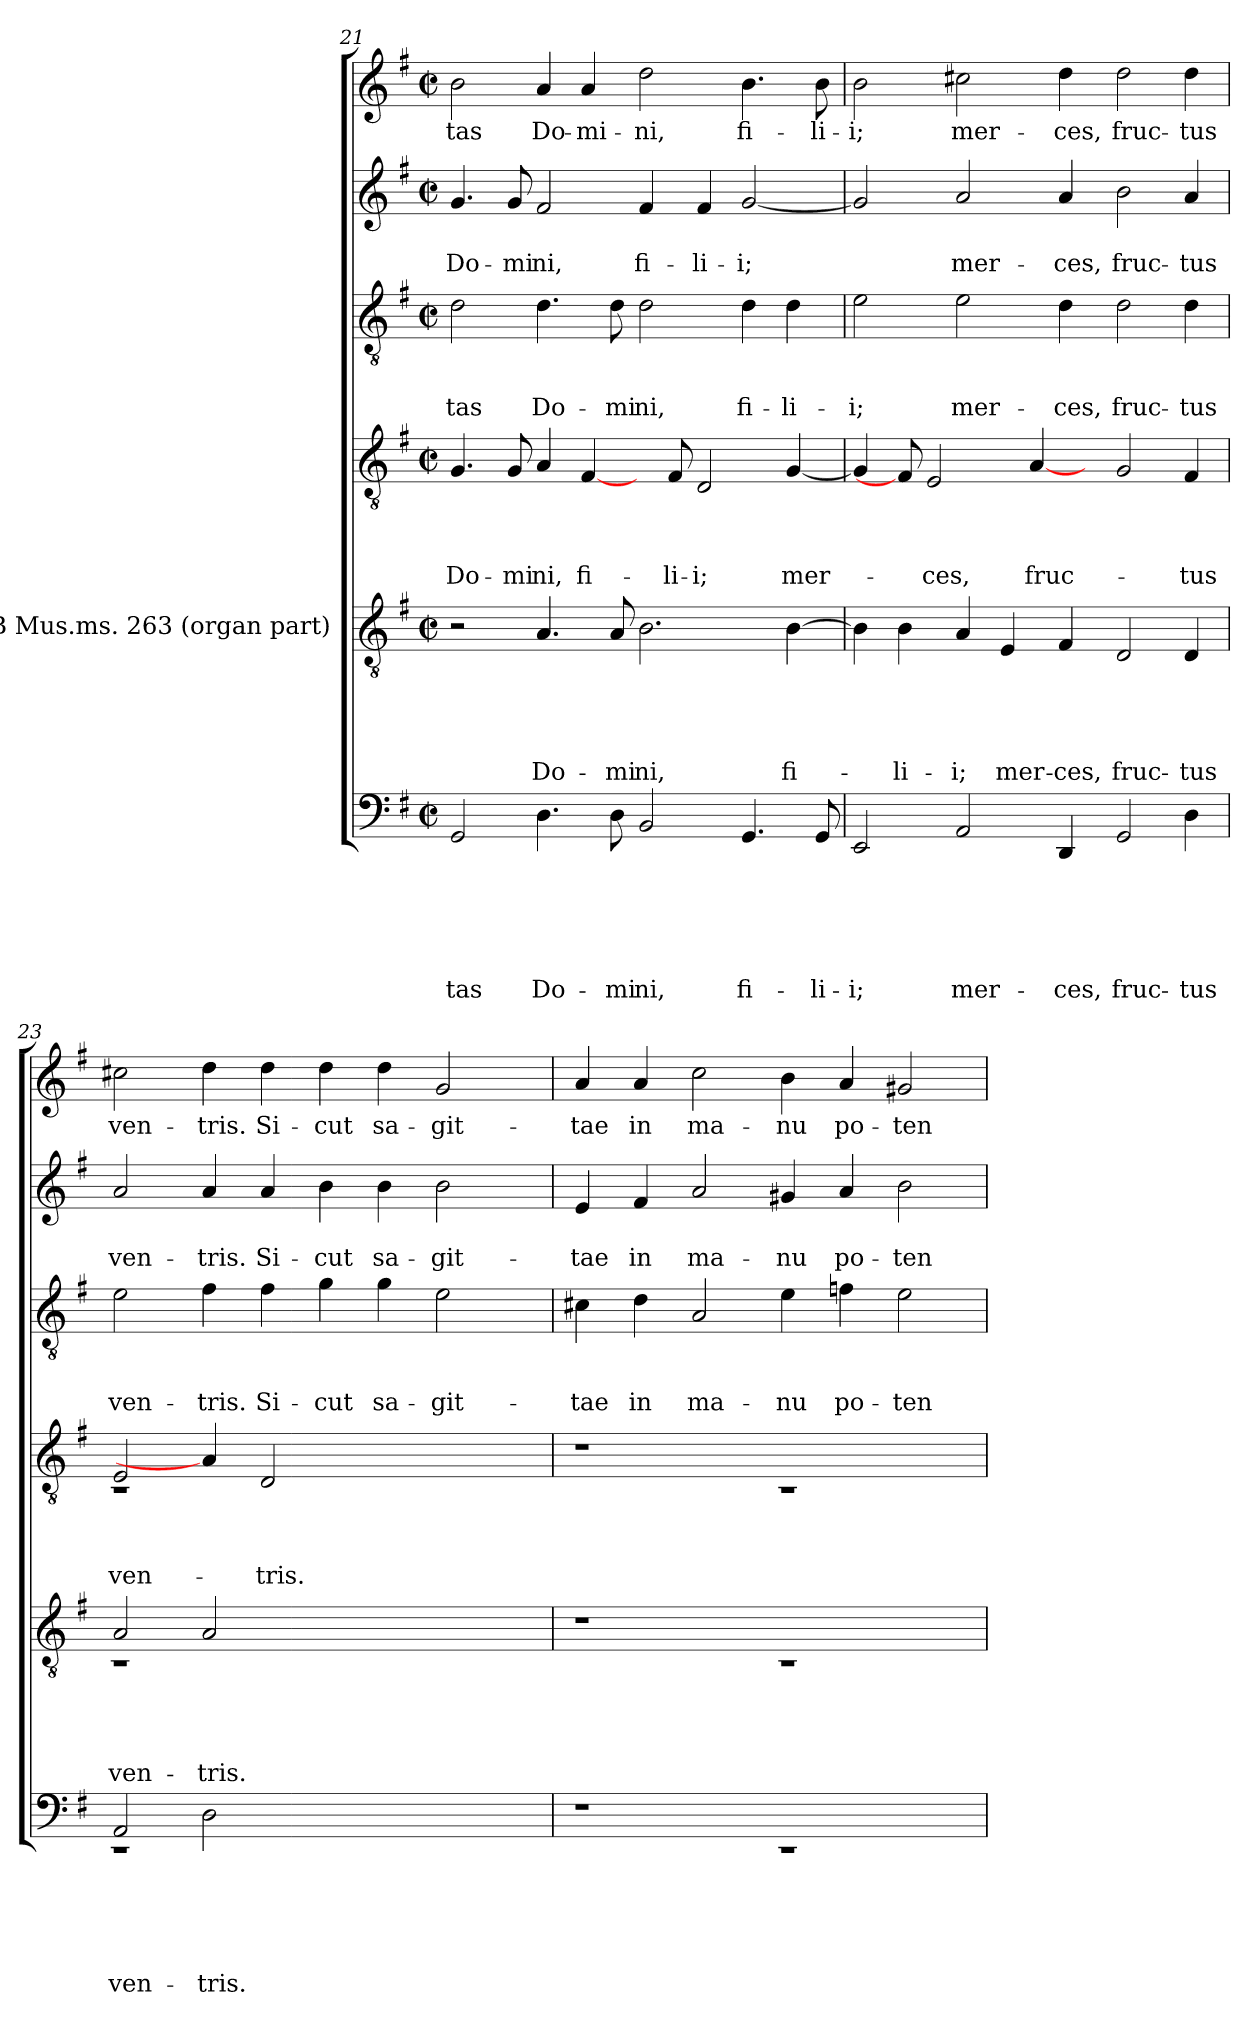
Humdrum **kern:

**kern	**text	**text	**text	**text	**text	**text	**kern	**text	**text	**text	**text	**text	**kern	**text	**text	**text	**text	**kern	**text	**text	**text	**kern	**text	**text	**kern	**text
*part6	*part6	*part6	*part6	*part6	*part6	*part6	*part5	*part5	*part5	*part5	*part5	*part5	*part4	*part4	*part4	*part4	*part4	*part3	*part3	*part3	*part3	*part2	*part2	*part2	*part1	*part1
*staff6	*staff6	*staff6	*staff6	*staff6	*staff6	*staff6	*staff5	*staff5	*staff5	*staff5	*staff5	*staff5	*staff4	*staff4	*staff4	*staff4	*staff4	*staff3	*staff3	*staff3	*staff3	*staff2	*staff2	*staff2	*staff1	*staff1
*	*	*	*	*	*	*	*I"BSB Mus.ms. 263 (organ part)	*	*	*	*	*	*	*	*	*	*	*	*	*	*	*	*	*	*	*
*clefF4	*	*	*	*	*	*	*clefGv2	*	*	*	*	*	*clefGv2	*	*	*	*	*clefGv2	*	*	*	*clefG2	*	*	*clefG2	*
*k[f#]	*	*	*	*	*	*	*k[f#]	*	*	*	*	*	*k[f#]	*	*	*	*	*k[f#]	*	*	*	*k[f#]	*	*	*k[f#]	*
*G:	*	*	*	*	*	*	*G:	*	*	*	*	*	*G:	*	*	*	*	*G:	*	*	*	*G:	*	*	*G:	*
*M2/2	*	*	*	*	*	*	*M2/2	*	*	*	*	*	*M2/2	*	*	*	*	*M2/2	*	*	*	*M2/2	*	*	*M2/2	*
*met(c|)	*	*	*	*	*	*	*met(c|)	*	*	*	*	*	*met(c|)	*	*	*	*	*met(c|)	*	*	*	*met(c|)	*	*	*met(c|)	*
=21	=21	=21	=21	=21	=21	=21	=21	=21	=21	=21	=21	=21	=21	=21	=21	=21	=21	=21	=21	=21	=21	=21	=21	=21	=21	=21
!	!	!	!	!	!	!LO:LY:b	!	!	!	!	!	!	!	!	!	!	!LO:LY:b	!	!	!	!LO:LY:b	!	!	!LO:LY:b	!	!LO:LY:b
2GG/	.	.	.	.	.	-tas	2r	.	.	.	.	.	4.G/	.	.	.	Do-	2d\	.	.	-tas	4.g/	.	Do-	2b\	-tas
!	!	!	!	!	!	!	!	!	!	!	!	!	!	!	!	!	!LO:LY:b	!	!	!	!	!	!	!LO:LY:b	!	!
.	.	.	.	.	.	.	.	.	.	.	.	.	8G/	.	.	.	-mi-	.	.	.	.	8g/	.	-mi-	.	.
!	!	!	!	!	!	!LO:LY:b	!	!	!	!	!	!LO:LY:b	!	!	!	!	!LO:LY:b:rj	!	!	!	!LO:LY:b	!	!	!LO:LY:b:rj	!	!LO:LY:b
4.D\	.	.	.	.	.	Do-	4.A/	.	.	.	.	Do-	4A/	.	.	.	-ni,	4.d\	.	.	Do-	2f#/	.	-ni,	4a/	Do-
!	!	!	!	!	!	!	!	!	!	!	!	!	!	!	!	!	!LO:LY:b	!	!	!	!	!	!	!	!	!LO:LY:b
.	.	.	.	.	.	.	.	.	.	.	.	.	[4F#/	.	.	.	fi-	.	.	.	.	.	.	.	4a/	-mi-
!	!	!	!	!	!	!LO:LY:b	!	!	!	!	!	!LO:LY:b	!	!	!	!	!	!	!	!	!LO:LY:b	!	!	!	!	!
8D\	.	.	.	.	.	-mi-	8A/	.	.	.	.	-mi-	.	.	.	.	.	8d\	.	.	-mi-	.	.	.	.	.
!	!	!	!	!	!	!LO:LY:b:rj	!	!	!	!	!	!LO:LY:b:rj	!	!	!	!	!	!	!	!	!LO:LY:b:rj	!	!	!LO:LY:b	!	!LO:LY:b
2BB/	.	.	.	.	.	-ni,	2.B\	.	.	.	.	-ni,	8ryy	.	.	.	.	2d\	.	.	-ni,	4f#/	.	fi-	2dd\	-ni,
!	!	!	!	!	!	!	!	!	!	!	!	!	!	!	!	!	!LO:LY:b	!	!	!	!	!	!	!	!	!
.	.	.	.	.	.	.	.	.	.	.	.	.	8F#/	.	.	.	-li-	.	.	.	.	.	.	.	.	.
!	!	!	!	!	!	!	!	!	!	!	!	!	!	!	!	!	!LO:LY:b	!	!	!	!	!	!	!LO:LY:b	!	!
.	.	.	.	.	.	.	.	.	.	.	.	.	2D/	.	.	.	-i;	.	.	.	.	4f#/	.	-li-	.	.
!	!	!	!	!	!	!LO:LY:b	!	!	!	!	!	!	!	!	!	!	!	!	!	!	!LO:LY:b	!	!	!LO:LY:b	!	!LO:LY:b
4.GG/	.	.	.	.	.	fi-	.	.	.	.	.	.	.	.	.	.	.	4d\	.	.	fi-	[<2g/	.	-i;	4.b\	fi-
!	!	!	!	!	!	!	!	!	!	!	!	!LO:LY:b	!	!	!	!	!LO:LY:b	!	!	!	!LO:LY:b	!	!	!	!	!
.	.	.	.	.	.	.	[<4B\	.	.	.	.	fi-	[<4G/	.	.	.	mer-	4d\	.	.	-li-	.	.	.	.	.
!	!	!	!	!	!	!LO:LY:b	!	!	!	!	!	!	!	!	!	!	!	!	!	!	!	!	!	!	!	!LO:LY:b
8GG/	.	.	.	.	.	-li-	.	.	.	.	.	.	.	.	.	.	.	.	.	.	.	.	.	.	8b\	-li-
!!LO:LB:g=z
=22	=22	=22	=22	=22	=22	=22	=22	=22	=22	=22	=22	=22	=22	=22	=22	=22	=22	=22	=22	=22	=22	=22	=22	=22	=22	=22
!	!	!	!	!	!	!LO:LY:b	!	!	!	!	!	!	!	!	!	!	!	!	!	!	!LO:LY:b	!	!	!	!	!LO:LY:b
2EE/	.	.	.	.	.	-i;	4B\]	.	.	.	.	.	4G/]	.	.	.	.	2e\	.	.	-i;	2g/]	.	.	2b\	-i;
!	!	!	!	!	!	!	!	!	!	!	!	!LO:LY:b	!	!	!	!	!	!	!	!	!	!	!	!	!	!
.	.	.	.	.	.	.	4B\	.	.	.	.	-li-	8F#/]	.	.	.	.	.	.	.	.	.	.	.	.	.
!	!	!	!	!	!	!	!	!	!	!	!	!	!	!	!	!	!LO:LY:b	!	!	!	!	!	!	!	!	!
.	.	.	.	.	.	.	.	.	.	.	.	.	2E/	.	.	.	-ces,	.	.	.	.	.	.	.	.	.
!	!	!	!	!	!	!LO:LY:b	!	!	!	!	!	!LO:LY:b	!	!	!	!	!	!	!	!	!LO:LY:b	!	!	!LO:LY:b	!	!LO:LY:b
2AA/	.	.	.	.	.	mer-	4A/	.	.	.	.	-i;	.	.	.	.	.	2e\	.	.	mer-	2a/	.	mer-	2cc#X\	mer-
!	!	!	!	!	!	!	!	!	!	!	!	!LO:LY:b	!	!	!	!	!	!	!	!	!	!	!	!	!	!
.	.	.	.	.	.	.	4E/	.	.	.	.	m­er-	.	.	.	.	.	.	.	.	.	.	.	.	.	.
!	!	!	!	!	!	!	!	!	!	!	!	!	!	!	!	!	!LO:LY:b	!	!	!	!	!	!	!	!	!
.	.	.	.	.	.	.	.	.	.	.	.	.	[4A/	.	.	.	fruc-	.	.	.	.	.	.	.	.	.
!	!	!	!	!	!	!LO:LY:b	!	!	!	!	!	!LO:LY:b	!	!	!	!	!	!	!	!	!LO:LY:b	!	!	!LO:LY:b	!	!LO:LY:b
4DD/	.	.	.	.	.	-ces,	4F#/	.	.	.	.	-ces,	.	.	.	.	.	4d\	.	.	-ces,	4a/	.	-ces,	4dd\	-ces,
.	.	.	.	.	.	.	.	.	.	.	.	.	8ryy	.	.	.	.	.	.	.	.	.	.	.	.	.
!	!	!	!	!	!	!LO:LY:b	!	!	!	!	!	!LO:LY:b	!	!	!	!	!	!	!	!	!LO:LY:b	!	!	!LO:LY:b	!	!LO:LY:b
2GG/	.	.	.	.	.	fruc-	2D/	.	.	.	.	fruc-	2G/	.	.	.	.	2d\	.	.	fruc-	2b\	.	fruc-	2dd\	fruc-
!	!	!	!	!	!	!LO:LY:b	!	!	!	!	!	!LO:LY:b	!	!	!	!	!LO:LY:b	!	!	!	!LO:LY:b	!	!	!LO:LY:b	!	!LO:LY:b
4D\	.	.	.	.	.	-tus	4D/	.	.	.	.	-tus	4F#/	.	.	.	-tus	4d\	.	.	-tus	4a/	.	-tus	4dd\	-tus
=23	=23	=23	=23	=23	=23	=23	=23	=23	=23	=23	=23	=23	=23	=23	=23	=23	=23	=23	=23	=23	=23	=23	=23	=23	=23	=23
!	!	!	!	!	!	!LO:LY:b	!	!	!	!	!	!LO:LY:b	!	!	!	!	!LO:LY:b	!	!	!	!LO:LY:b	!	!	!LO:LY:b	!	!LO:LY:b
*^	*	*	*	*	*	*	*^	*	*	*	*	*	*^	*	*	*	*	*	*	*	*	*	*	*	*	*
2AA/	1rEE	.	.	.	.	.	ven-	2A/	1rC	.	.	.	.	ven-	2E/	1rC	.	.	.	ven-	2e\	.	.	ven-	2a/	.	ven-	2cc#X\	ven-
!	!	!	!	!	!	!	!LO:LY:b	!	!	!	!	!	!	!LO:LY:b	!	!	!	!	!	!	!	!	!	!LO:LY:b	!	!	!LO:LY:b	!	!LO:LY:b
2D\	.	.	.	.	.	.	-tris.	2A/	.	.	.	.	.	-tris.	4A/]	.	.	.	.	.	4f#\	.	.	-tris.	4a/	.	-tris.	4dd\	-tris.
!	!	!	!	!	!	!	!	!	!	!	!	!	!	!	!	!	!	!	!	!LO:LY:b	!	!	!	!LO:LY:b	!	!	!LO:LY:b	!	!LO:LY:b
.	.	.	.	.	.	.	.	.	.	.	.	.	.	.	2D/	.	.	.	.	-tris.	4f#\	.	.	Si-	4a/	.	Si-	4dd\	Si-
!	!	!	!	!	!	!	!	!	!	!	!	!	!	!	!	!	!	!	!	!	!	!	!	!LO:LY:b	!	!	!LO:LY:b	!	!LO:LY:b
1ryy	1ryy	.	.	.	.	.	.	1ryy	1ryy	.	.	.	.	.	.	2.ryy	.	.	.	.	4g\	.	.	-cut	4b\	.	-cut	4dd\	-cut
!	!	!	!	!	!	!	!	!	!	!	!	!	!	!	!	!	!	!	!	!	!	!	!	!LO:LY:b	!	!	!LO:LY:b	!	!LO:LY:b
.	.	.	.	.	.	.	.	.	.	.	.	.	.	.	2.ryy	.	.	.	.	.	4g\	.	.	sa-	4b\	.	sa-	4dd\	sa-
!	!	!	!	!	!	!	!	!	!	!	!	!	!	!	!	!	!	!	!	!	!	!	!	!LO:LY:b	!	!	!LO:LY:b	!	!LO:LY:b
.	.	.	.	.	.	.	.	.	.	.	.	.	.	.	.	.	.	.	.	.	2e\	.	.	-git-	2b\	.	-git-	2g/	-git-
.	.	.	.	.	.	.	.	.	.	.	.	.	.	.	.	4ryy	.	.	.	.	.	.	.	.	.	.	.	.	.
*v	*v	*	*	*	*	*	*	*	*	*	*	*	*	*	*	*	*	*	*	*	*	*	*	*	*	*	*	*	*
*	*	*	*	*	*	*	*v	*v	*	*	*	*	*	*	*	*	*	*	*	*	*	*	*	*	*	*	*	*
=24	=24	=24	=24	=24	=24	=24	=24	=24	=24	=24	=24	=24	=24	=24	=24	=24	=24	=24	=24	=24	=24	=24	=24	=24	=24	=24	=24
!	!	!	!	!	!	!	!	!	!	!	!	!	!	!	!	!	!	!	!	!	!	!LO:LY:b	!	!	!LO:LY:b	!	!LO:LY:b
*	*	*	*	*	*	*	*	*	*	*	*	*	*v	*v	*	*	*	*	*	*	*	*	*	*	*	*	*
1r	.	.	.	.	.	.	1r	.	.	.	.	.	1r	.	.	.	.	4c#X\	.	.	-tae	4e/	.	-tae	4a/	-tae
!	!	!	!	!	!	!	!	!	!	!	!	!	!	!	!	!	!	!	!	!	!LO:LY:b	!	!	!LO:LY:b	!	!LO:LY:b
.	.	.	.	.	.	.	.	.	.	.	.	.	.	.	.	.	.	4d\	.	.	in	4f#/	.	in	4a/	in
!	!	!	!	!	!	!	!	!	!	!	!	!	!	!	!	!	!	!	!	!	!LO:LY:b	!	!	!LO:LY:b	!	!LO:LY:b
.	.	.	.	.	.	.	.	.	.	.	.	.	.	.	.	.	.	2A/	.	.	ma-	2a/	.	ma-	2cc\	ma-
!	!	!	!	!	!	!	!	!	!	!	!	!	!	!	!	!	!	!	!	!	!LO:LY:b	!	!	!LO:LY:b	!	!LO:LY:b
1rEE	.	.	.	.	.	.	1rC	.	.	.	.	.	1rC	.	.	.	.	4e\	.	.	-nu	4g#X/	.	-nu	4b\	-nu
!	!	!	!	!	!	!	!	!	!	!	!	!	!	!	!	!	!	!	!	!	!LO:LY:b	!	!	!LO:LY:b	!	!LO:LY:b
.	.	.	.	.	.	.	.	.	.	.	.	.	.	.	.	.	.	4fn\	.	.	po-	4a/	.	po-	4a/	po-
!	!	!	!	!	!	!	!	!	!	!	!	!	!	!	!	!	!	!	!	!	!LO:LY:b	!	!	!LO:LY:b	!	!LO:LY:b
.	.	.	.	.	.	.	.	.	.	.	.	.	.	.	.	.	.	2e\	.	.	-ten-	2b\	.	-ten-	2g#X/	-ten-
=	=	=	=	=	=	=	=	=	=	=	=	=	=	=	=	=	=	=	=	=	=	=	=	=	=	=
*-	*-	*-	*-	*-	*-	*-	*-	*-	*-	*-	*-	*-	*-	*-	*-	*-	*-	*-	*-	*-	*-	*-	*-	*-	*-	*-
